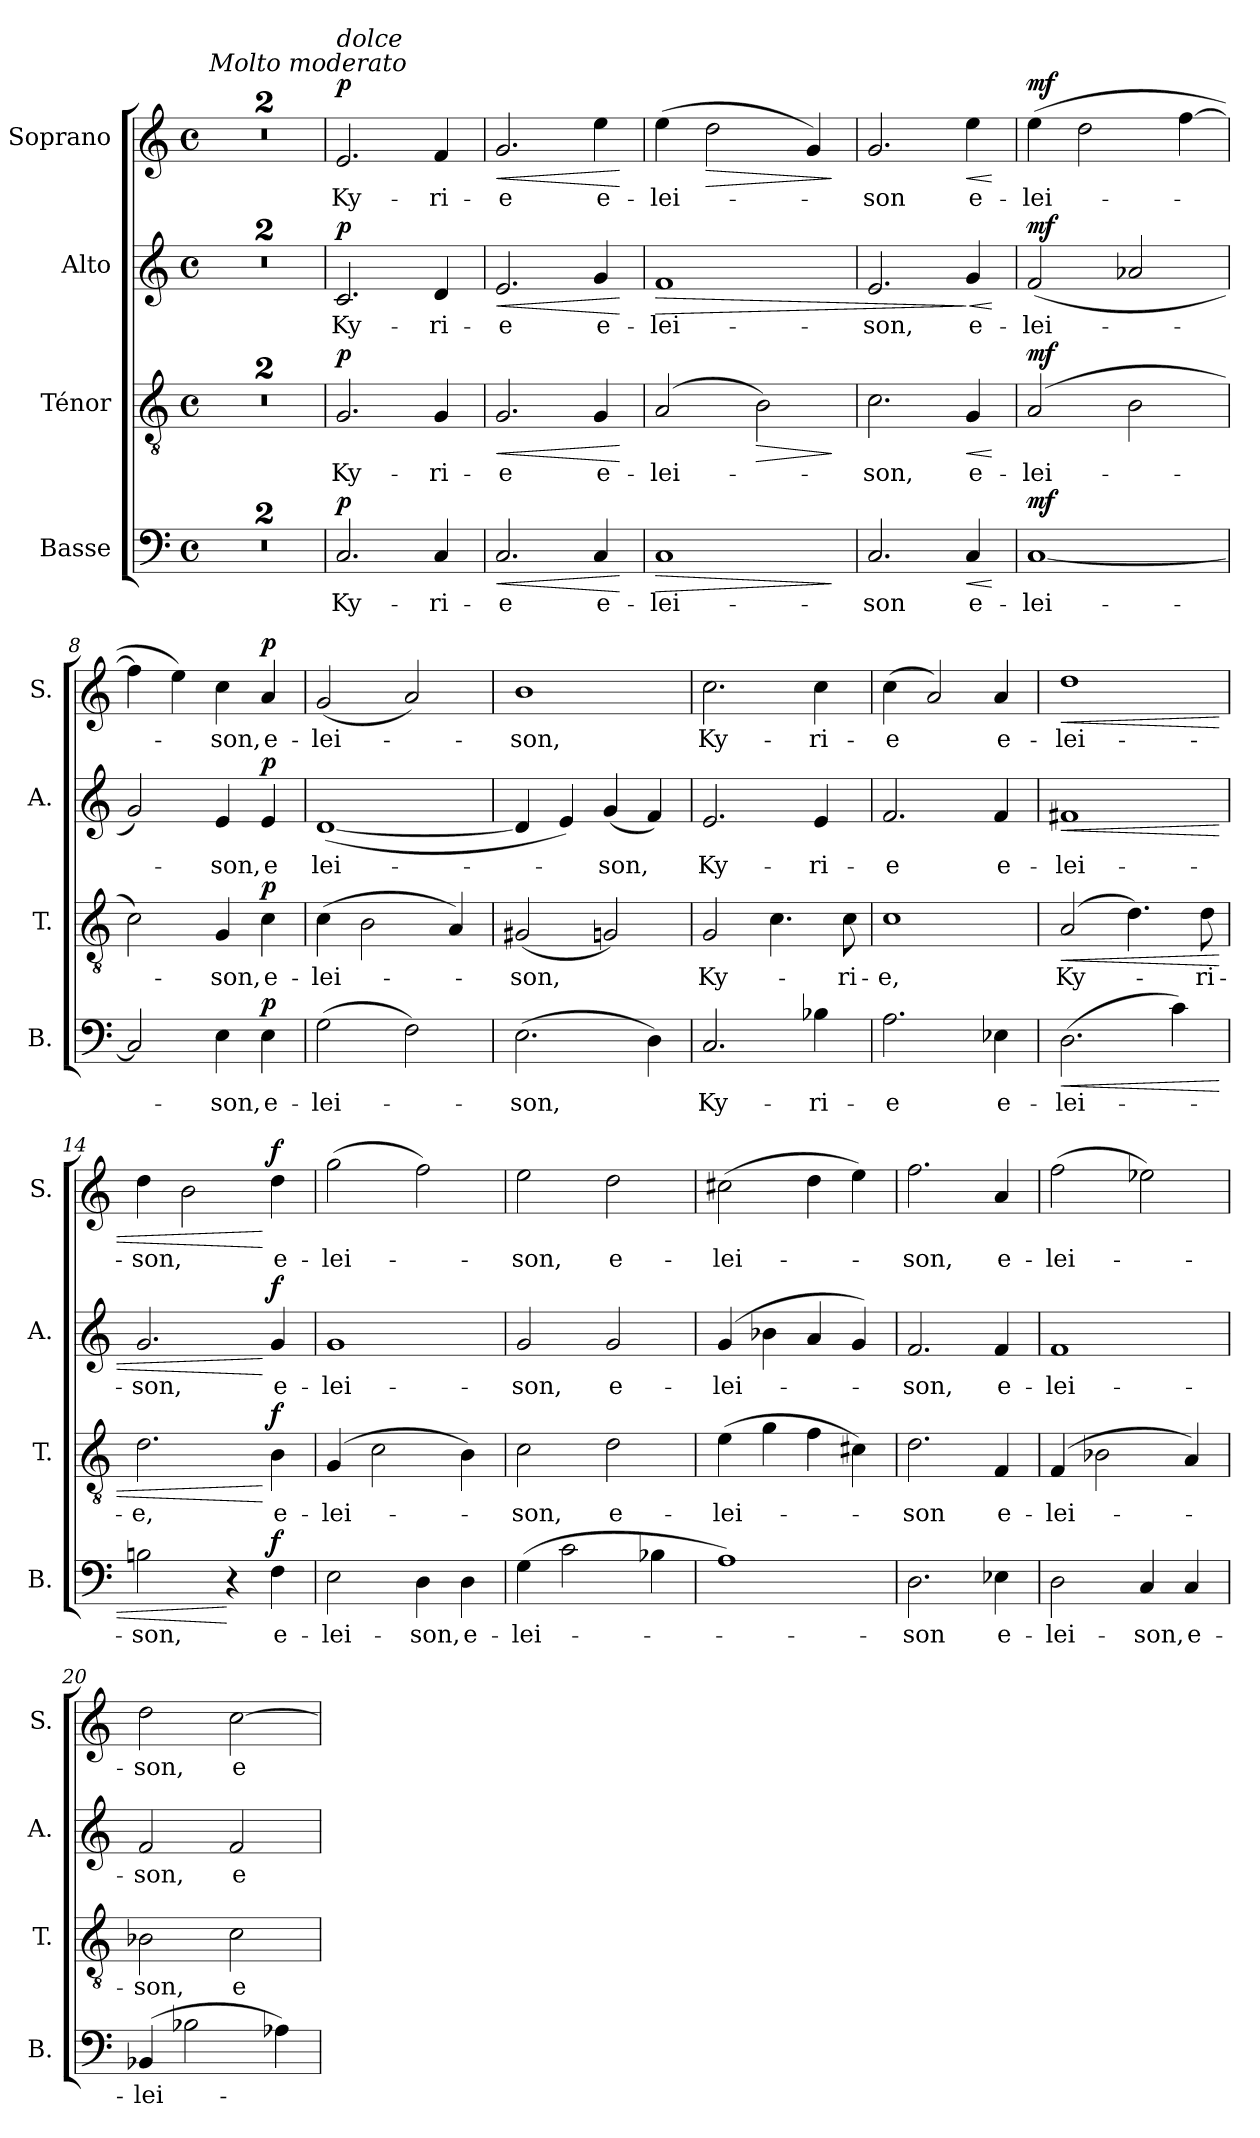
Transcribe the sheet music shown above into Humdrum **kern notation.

**kern	**text	**dynam	**kern	**text	**dynam	**kern	**text	**dynam	**kern	**text	**dynam
*part4	*part4	*part4	*part3	*part3	*part3	*part2	*part2	*part2	*part1	*part1	*part1
*staff4	*staff4	*staff4	*staff3	*staff3	*staff3	*staff2	*staff2	*staff2	*staff1	*staff1	*staff1
*I"Basse	*	*	*I"Ténor	*	*	*I"Alto	*	*	*I"Soprano	*	*
*I'B.	*	*	*I'T.	*	*	*I'A.	*	*	*I'S.	*	*
*clefF4	*	*	*clefGv2	*	*	*clefG2	*	*	*clefG2	*	*
*k[]	*	*	*k[]	*	*	*k[]	*	*	*k[]	*	*
*M4/4	*	*	*M4/4	*	*	*M4/4	*	*	*M4/4	*	*
*met(c)	*	*	*met(c)	*	*	*met(c)	*	*	*met(c)	*	*
*MM80	*	*	*MM80	*	*	*MM80	*	*	*MM80	*	*
=1	=1	=1	=1	=1	=1	=1	=1	=1	=1	=1	=1
!	!	!	!	!	!	!	!	!	!LO:TX:a:i:t=Molto moderato	!	!
1r	.	.	1r	.	.	1r	.	.	1r	.	.
=2	=2	=2	=2	=2	=2	=2	=2	=2	=2	=2	=2
1r	.	.	1r	.	.	1r	.	.	1r	.	.
=3	=3	=3	=3	=3	=3	=3	=3	=3	=3	=3	=3
!	!	!	!	!	!	!	!	!	!LO:TX:a:i:t=dolce	!	!
!	!LO:LY:b	!LO:DY:a	!	!LO:LY:b	!LO:DY:a	!	!LO:LY:b	!LO:DY:a	!	!LO:LY:b	!LO:DY:a
2.C/	Ky-	p	2.G/	Ky-	p	2.c/	Ky-	p	2.e/	Ky-	p
!	!LO:LY:b	!	!	!LO:LY:b	!	!	!LO:LY:b	!	!	!LO:LY:b	!
4C/	-ri-	.	4G/	-ri-	.	4d/	-ri-	.	4f/	-ri-	.
=4	=4	=4	=4	=4	=4	=4	=4	=4	=4	=4	=4
!	!LO:LY:b	!LO:HP:b	!	!LO:LY:b	!LO:HP:b	!	!LO:LY:b	!LO:HP:b	!	!LO:LY:b	!LO:HP:b
2.C/	-e	<	2.G/	-e	<	2.e/	-e	<	2.g/	-e	<
!	!LO:LY:b	!	!	!LO:LY:b	!	!	!LO:LY:b	!	!	!LO:LY:b	!
4C/	e-	.	4G/	e-	.	4g/	e-	.	4ee\	e-	.
.	.	[	.	.	[	.	.	[	.	.	[
!!LO:LB:g=z
=5	=5	=5	=5	=5	=5	=5	=5	=5	=5	=5	=5
!	!LO:LY:b	!LO:HP:b	!	!LO:LY:b	!	!	!LO:LY:b	!LO:HP:b	!	!LO:LY:b	!
1C	-lei-	>	(2A/	-lei-	.	1f	-lei-	>	(4ee\	-lei-	.
!	!	!	!	!	!	!	!	!	!	!	!LO:HP:b
.	.	.	.	.	.	.	.	.	2dd\	.	>
!	!	!	!	!	!LO:HP:b	!	!	!	!	!	!
.	.	.	2B\)	.	>	.	.	.	.	.	.
.	.	.	.	.	.	.	.	.	4g/)	.	.
.	.	]	.	.	]	.	.	.	.	.	]
=6	=6	=6	=6	=6	=6	=6	=6	=6	=6	=6	=6
!	!LO:LY:b	!	!	!LO:LY:b	!	!	!LO:LY:b	!	!	!LO:LY:b	!
2.C/	-son	.	2.c\	-son,	.	2.e/	-son,	.	2.g/	-son	.
!	!LO:LY:b	!LO:HP:b	!	!LO:LY:b	!LO:HP:b	!	!LO:LY:b	!LO:HP:n=1:b	!	!LO:LY:b	!LO:HP:b
4C/	e-	<	4G/	e-	<	4g/	e-	] <	4ee\	e-	<
.	.	[	.	.	[	.	.	[	.	.	[
=7	=7	=7	=7	=7	=7	=7	=7	=7	=7	=7	=7
!	!LO:LY:b	!LO:DY:a	!	!LO:LY:b	!LO:DY:a	!	!LO:LY:b	!LO:DY:a	!	!LO:LY:b	!LO:DY:a
[1C	-lei-	mf	(2A/	-lei-	mf	(2f/	-lei-	mf	(4ee\	-lei-	mf
.	.	.	.	.	.	.	.	.	2dd\	.	.
.	.	.	2B\	.	.	2a-X/	.	.	.	.	.
.	.	.	.	.	.	.	.	.	[4ff\	.	.
=8	=8	=8	=8	=8	=8	=8	=8	=8	=8	=8	=8
2C/]	.	.	2c\)	.	.	2g/)	.	.	4ff\]	.	.
.	.	.	.	.	.	.	.	.	4ee\)	.	.
!	!LO:LY:b	!	!	!LO:LY:b	!	!	!LO:LY:b	!	!	!LO:LY:b	!
4E\	-son,	.	4G/	-son,	.	4e/	-son,	.	4cc\	-son,	.
!	!LO:LY:b	!LO:DY:a	!	!LO:LY:b	!LO:DY:a	!	!LO:LY:b	!LO:DY:a	!	!LO:LY:b	!LO:DY:a
4E\	e-	p	4c\	e-	p	4e/	e	p	4a/	e-	p
=9	=9	=9	=9	=9	=9	=9	=9	=9	=9	=9	=9
!	!LO:LY:b	!	!	!LO:LY:b	!	!	!LO:LY:b	!	!	!LO:LY:b	!
(2G\	-lei-	.	(4c\	-lei-	.	([1d	lei-	.	(2g/	-lei-	.
.	.	.	2B\	.	.	.	.	.	.	.	.
2F\)	.	.	.	.	.	.	.	.	2a/)	.	.
.	.	.	4A/)	.	.	.	.	.	.	.	.
!!LO:PB:g=z
=10	=10	=10	=10	=10	=10	=10	=10	=10	=10	=10	=10
!	!LO:LY:b	!	!	!LO:LY:b	!	!	!	!	!	!LO:LY:b	!
(2.E\	-son,	.	(2G#X/	-son,	.	4d/]	.	.	1b	-son,	.
.	.	.	.	.	.	4e/)	.	.	.	.	.
!	!	!	!	!	!	!	!LO:LY:b	!	!	!	!
.	.	.	2Gn/)	.	.	(4g/	-son,	.	.	.	.
4D\)	.	.	.	.	.	4f/)	.	.	.	.	.
=11	=11	=11	=11	=11	=11	=11	=11	=11	=11	=11	=11
!	!LO:LY:b	!	!	!LO:LY:b	!	!	!LO:LY:b	!	!	!LO:LY:b	!
2.C/	Ky-	.	2G/	Ky-	.	2.e/	Ky-	.	2.cc\	Ky-	.
.	.	.	4.c\	.	.	.	.	.	.	.	.
!	!LO:LY:b	!	!	!	!	!	!LO:LY:b	!	!	!LO:LY:b	!
4B-X\	-ri-	.	.	.	.	4e/	-ri-	.	4cc\	-ri-	.
!	!	!	!	!LO:LY:b	!	!	!	!	!	!	!
.	.	.	8c\	-ri-	.	.	.	.	.	.	.
=12	=12	=12	=12	=12	=12	=12	=12	=12	=12	=12	=12
!	!LO:LY:b	!	!	!LO:LY:b	!	!	!LO:LY:b	!	!	!LO:LY:b	!
2.A\	-e	.	1c	-e,	.	2.f/	-e	.	(4cc\	-e	.
.	.	.	.	.	.	.	.	.	2a/)	.	.
!	!LO:LY:b	!	!	!	!	!	!LO:LY:b	!	!	!LO:LY:b	!
4E-X\	e-	.	.	.	.	4f/	e-	.	4a/	e-	.
=13	=13	=13	=13	=13	=13	=13	=13	=13	=13	=13	=13
!	!LO:LY:b	!LO:HP:b	!	!LO:LY:b	!LO:HP:b	!	!LO:LY:b	!LO:HP:b	!	!LO:LY:b	!LO:HP:b
(2.D\	-lei-	<	(2A/	Ky-	<	1f#X	-lei-	<	1dd	-lei-	<
.	.	.	4.d\)	.	.	.	.	.	.	.	.
4c\)	.	.	.	.	.	.	.	.	.	.	.
!	!	!	!	!LO:LY:b	!	!	!	!	!	!	!
.	.	.	8d\	-ri-	.	.	.	.	.	.	.
=14	=14	=14	=14	=14	=14	=14	=14	=14	=14	=14	=14
!	!LO:LY:b	!	!	!LO:LY:b	!	!	!LO:LY:b	!	!	!LO:LY:b	!
2Bn\	-son,	.	2.d\	-e,	.	2.g/	-son,	.	4dd\	-son,	.
.	.	.	.	.	.	.	.	.	2b\	.	.
4r	.	[	.	.	.	.	.	.	.	.	.
!	!LO:LY:b	!LO:DY:a	!	!LO:LY:b	!LO:DY:n=1:a	!	!LO:LY:b	!LO:DY:n=1:a	!	!LO:LY:b	!LO:DY:n=1:a
4F\	e-	f	4B\	e-	[ f	4g/	e-	[ f	4dd\	e-	[ f
!!LO:LB:g=z
=15	=15	=15	=15	=15	=15	=15	=15	=15	=15	=15	=15
!	!LO:LY:b	!	!	!LO:LY:b	!	!	!LO:LY:b	!	!	!LO:LY:b	!
2E\	-lei-	.	(4G/	-lei-	.	1g	-lei-	.	(2gg\	-lei-	.
.	.	.	2c\	.	.	.	.	.	.	.	.
!	!LO:LY:b	!	!	!	!	!	!	!	!	!	!
4D\	-son,	.	.	.	.	.	.	.	2ff\)	.	.
!	!LO:LY:b	!	!	!	!	!	!	!	!	!	!
4D\	e-	.	4B\)	.	.	.	.	.	.	.	.
=16	=16	=16	=16	=16	=16	=16	=16	=16	=16	=16	=16
!	!LO:LY:b	!	!	!LO:LY:b	!	!	!LO:LY:b	!	!	!LO:LY:b	!
(4G\	-lei-	.	2c\	-son,	.	2g/	-son,	.	2ee\	-son,	.
2c\	.	.	.	.	.	.	.	.	.	.	.
!	!	!	!	!LO:LY:b	!	!	!LO:LY:b	!	!	!LO:LY:b	!
.	.	.	2d\	e-	.	2g/	e-	.	2dd\	e-	.
4B-X\	.	.	.	.	.	.	.	.	.	.	.
=17	=17	=17	=17	=17	=17	=17	=17	=17	=17	=17	=17
!	!	!	!	!LO:LY:b	!	!	!LO:LY:b	!	!	!LO:LY:b	!
1A)	.	.	(4e\	-lei-	.	(4g/	-lei-	.	(2cc#X\	-lei-	.
.	.	.	4g\	.	.	4b-X\	.	.	.	.	.
.	.	.	4f\	.	.	4a/	.	.	4dd\	.	.
.	.	.	4c#X\)	.	.	4g/)	.	.	4ee\)	.	.
=18	=18	=18	=18	=18	=18	=18	=18	=18	=18	=18	=18
!	!LO:LY:b	!	!	!LO:LY:b	!	!	!LO:LY:b	!	!	!LO:LY:b	!
2.D\	-son	.	2.d\	-son	.	2.f/	-son,	.	2.ff\	-son,	.
!	!LO:LY:b	!	!	!LO:LY:b	!	!	!LO:LY:b	!	!	!LO:LY:b	!
4E-X\	e-	.	4F/	e-	.	4f/	e-	.	4a/	e-	.
=19	=19	=19	=19	=19	=19	=19	=19	=19	=19	=19	=19
!	!LO:LY:b	!	!	!LO:LY:b	!	!	!LO:LY:b	!	!	!LO:LY:b	!
2D\	-lei-	.	(4F/	-lei-	.	1f	-lei-	.	(2ff\	-lei-	.
.	.	.	2B-X\	.	.	.	.	.	.	.	.
!	!LO:LY:b	!	!	!	!	!	!	!	!	!	!
4C/	-son,	.	.	.	.	.	.	.	2ee-X\)	.	.
!	!LO:LY:b	!	!	!	!	!	!	!	!	!	!
4C/	e-	.	4A/)	.	.	.	.	.	.	.	.
!!LO:PB:g=z
=20	=20	=20	=20	=20	=20	=20	=20	=20	=20	=20	=20
!	!LO:LY:b	!	!	!LO:LY:b	!	!	!LO:LY:b	!	!	!LO:LY:b	!
(4BB-X/	-lei-	.	2B-X\	-son,	.	2f/	-son,	.	2dd\	-son,	.
2B-X\	.	.	.	.	.	.	.	.	.	.	.
!	!	!	!	!LO:LY:b	!	!	!LO:LY:b	!	!	!LO:LY:b	!
.	.	.	2c\	e-	.	2f/	e-	.	[2cc\	e-	.
4A-X\)	.	.	.	.	.	.	.	.	.	.	.
=	=	=	=	=	=	=	=	=	=	=	=
*-	*-	*-	*-	*-	*-	*-	*-	*-	*-	*-	*-
